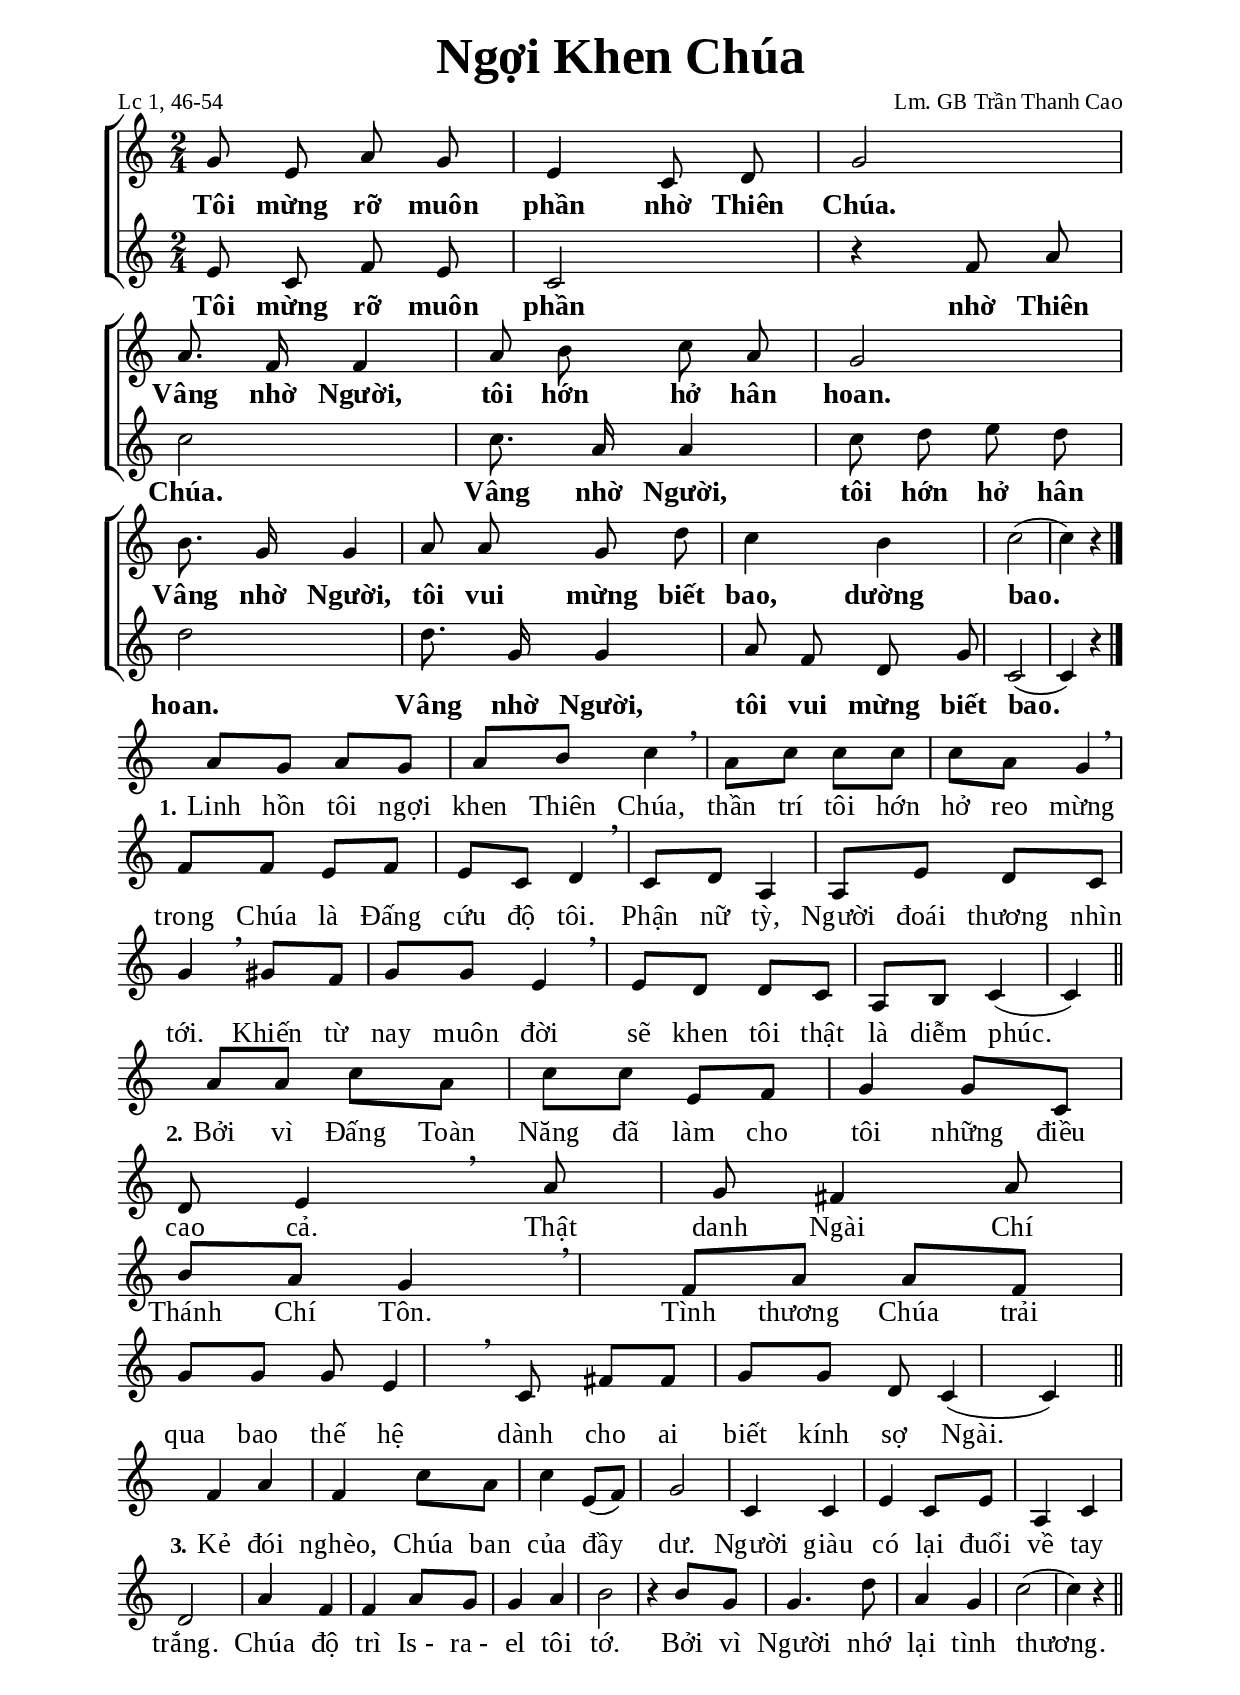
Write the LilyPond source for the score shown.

% Cài đặt chung
\version "2.22.1"
\include "english.ly"

\header {
  title = \markup { \fontsize #3 "Ngợi Khen Chúa" }
  poet = "Lc 1, 46-54"
  composer = "Lm. GB Trần Thanh Cao"
  %arranger = " "
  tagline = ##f
}

\paper {
  #(set-paper-size "a4")
  top-margin = 10\mm
  bottom-margin = 10\mm
  left-margin = 20\mm
  right-margin = 20\mm
  indent = #0
  #(define fonts
    (make-pango-font-tree
      "Liberation Serif"
      "Liberation Serif"
      "Liberation Serif"
      (/ 20 20)))
  page-count = #1
}

% Nhạc điệp khúc
nhacDiepKhucSop= \relative c' {
  g'8 e a g |
  e4 c8 d |
  g2 |
  a8. f16 f4 |
  a8 b c a |
  g2 |
  b8. g16 g4 |
  a8 a g d' |
  c4 b |
  c2 ( |
  c4) r4 \bar "|."
}

nhacDiepKhucBas = \relative c' {
  e8 c f e |
  c2 |
  r4 f8 a |
  c2 |
  c8. a16 a4 |
  c8 d e d |
  d2 |
  d8. g,16 g4 |
  a8 f d g |
  c,2 ( |
  c4) r
}

% Nhạc phiên khúc
nhacPhienKhucMot = \relative c' {
  a'8 g a g a b c4 \breathe
  a8 c c c c a g4 \breathe
  f8 f e f e c d4 \breathe
  c8 d a4 a8 e' d c g'4 \breathe
  gs8 f g g e4 \breathe
  e8 d d c a b c4 (c) \bar "||"
}

nhacPhienKhucHai = \relative c' {
  a'8 a c a c c e, f g4
  g8 c, d e4 \breathe
  a8 g fs4 a8 b a g4 \breathe
  f8 a a f g g g e4 \breathe
  c8 fs fs g g d c4 (c) \bar "||"
}

nhacPhienKhucBa = \relative c' {
  f4 a |
  f c'8 a |
  c4 e,8 (f) |
  g2 |
  c,4 c |
  e c8 e |
  a,4 c |
  d2 |
  a'4 f |
  f a8 g |
  g4 a |
  b2 |
  r4 b8 g |
  g4. d'8 |
  a4 g |
  c2 ( |
  c4) r4 \bar "||"
}

% Lời điệp khúc
loiDiepKhucSop = \lyricmode {
  Tôi mừng rỡ muôn phần nhờ Thiên Chúa.
  Vâng nhờ Người, tôi hớn hở hân hoan.
  Vâng nhờ Người, tôi vui mừng biết bao, dường bao.
}

loiDiepKhucBas = \lyricmode {
  Tôi mừng rỡ muôn phần nhờ Thiên Chúa.
  Vâng nhờ Người, tôi hớn hở hân hoan.
  Vâng nhờ Người, tôi vui mừng biết bao.
}

% Lời phiên khúc
loiPhienKhucMot = \lyricmode {
  \set stanza = #"1."
  Linh hồn tôi ngợi khen Thiên Chúa,
  thần trí tôi hớn hở reo mừng
  trong Chúa là Đấng cứu độ tôi.
  Phận nữ tỳ, Người đoái thương nhìn tới.
  Khiến từ nay muôn đời sẽ khen tôi thật là diễm phúc.
}

loiPhienKhucHai = \lyricmode {
  \set stanza = #"2."
  Bởi vì Đấng Toàn Năng đã làm cho tôi những điều cao cả.
  Thật danh Ngài Chí Thánh Chí Tôn.
  Tình thương Chúa trải qua bao thế hệ
  dành cho ai biết kính sợ Ngài.
}

loiPhienKhucBa = \lyricmode {
  \set stanza = #"3."
  Kẻ đói nghèo, Chúa ban của đầy dư.
  Người giàu có lại đuổi về tay trắng.
  Chúa độ trì "Is -" "ra -" el tôi tớ.
  Bởi vì Người nhớ lại tình thương.
}


% Dàn trang
\score {
  \new ChoirStaff <<
    \new Staff \with {
        \consists "Merge_rests_engraver"
        %\magnifyStaff #(magstep +1)
      }
      <<
      \new Voice = beSop {
        \key c \major \time 2/4 \autoBeamOff \nhacDiepKhucSop
      }
      \new Lyrics \lyricsto beSop \loiDiepKhucSop
    >>
    \new Staff \with {
        \consists "Merge_rests_engraver"
        %\magnifyStaff #(magstep +1)
      }
      <<
      \new Voice = beBas {
        \key c \major \time 2/4 \autoBeamOff \nhacDiepKhucBas
      }
      \new Lyrics \lyricsto beBas \loiDiepKhucBas
    >>
  >>
  \layout {
    \override Lyrics.LyricText.font-series = #'bold
    \override Lyrics.LyricText.font-size = #+2
    \override Lyrics.LyricSpace.minimum-distance = #2.0
    \override Score.BarNumber.break-visibility = ##(#f #f #f)
    \override Score.SpacingSpanner.uniform-stretching = ##t
  }
}

\score {
  \new ChoirStaff <<
    \new Staff = phienKhuc \with {
        %\magnifyStaff #(magstep +1)
      }
      <<
      \new Voice = beSop {
        \key c \major \time 2/4 \nhacPhienKhucMot
      }
    >>
    \new Lyrics \lyricsto beSop \loiPhienKhucMot
  >>
  \layout {
    \override Staff.TimeSignature.transparent = ##t
    \override Lyrics.LyricText.font-size = #+2
    \override Lyrics.LyricSpace.minimum-distance = #2.0
    \override Score.BarNumber.break-visibility = ##(#f #f #f)
    \override Score.SpacingSpanner.uniform-stretching = ##t
    \set Score.barAlways = ##t
    \set Score.defaultBarType = ""
  } 
}

\score {
  \new ChoirStaff <<
    \new Staff = phienKhuc \with {
        %\magnifyStaff #(magstep +1)
      }
      <<
      \new Voice = beSop {
        \key c \major \time 2/4 \nhacPhienKhucHai
      }
    >>
    \new Lyrics \lyricsto beSop \loiPhienKhucHai
  >>
  \layout {
    \override Staff.TimeSignature.transparent = ##t
    \override Lyrics.LyricText.font-size = #+2
    \override Lyrics.LyricSpace.minimum-distance = #3.0
    \override Score.BarNumber.break-visibility = ##(#f #f #f)
    \override Score.SpacingSpanner.uniform-stretching = ##t
    \set Score.barAlways = ##t
    \set Score.defaultBarType = ""
  } 
}


\score {
  \new ChoirStaff <<
    \new Staff = phienKhuc \with {
        %\magnifyStaff #(magstep +1)
      }
      <<
      \new Voice = beSop {
        \key c \major \time 2/4 \nhacPhienKhucBa
      }
    >>
    \new Lyrics \lyricsto beSop \loiPhienKhucBa
  >>
  \layout {
    \override Staff.TimeSignature.transparent = ##t
    \override Lyrics.LyricText.font-size = #+2
    \override Lyrics.LyricSpace.minimum-distance = #1.5
    \override Score.BarNumber.break-visibility = ##(#f #f #f)
    \override Score.SpacingSpanner.uniform-stretching = ##t
  } 
}
